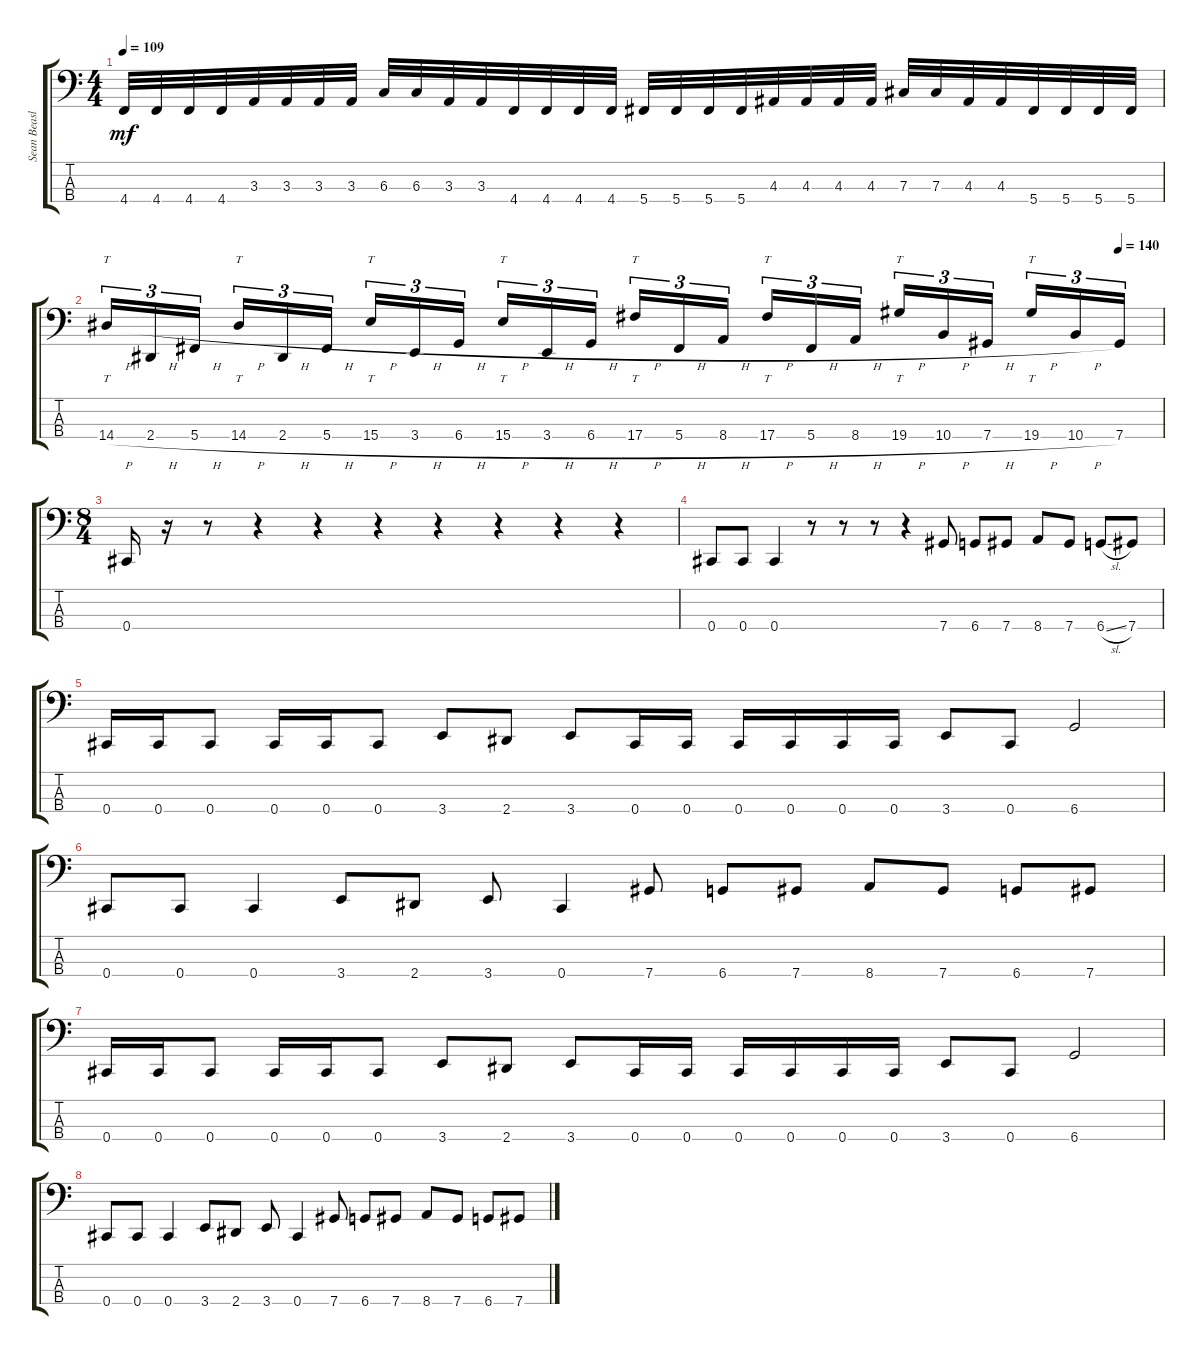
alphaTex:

\track ("Sean Beasley" "Sean Beasl") {instrument electricbassfinger}
\staff {score tabs}
\tuning (E2 B1 Gb1 Db1) {hide}
\ts (4 4)
\tempo 109
\clef f4
\ks c
4.4.32{dy mf} 4.4.32 4.4.32 4.4.32 3.3.32 3.3.32 3.3.32 3.3.32 6.3.32 6.3.32 3.3.32 3.3.32 4.4.32 4.4.32 4.4.32 4.4.32 5.4.32 5.4.32 5.4.32 5.4.32 4.3.32 4.3.32 4.3.32 4.3.32 7.3.32 7.3.32 4.3.32 4.3.32 5.4.32 5.4.32 5.4.32 5.4.32 |
\tempo (140 0.9583333333333334)
14.4{h}.16{tt tu (3 2)} 2.4{h}.16{tu (3 2)} 5.4{h}.16{tu (3 2)} 14.4{h}.16{tt tu (3 2)} 2.4{h}.16{tu (3 2)} 5.4{h}.16{tu (3 2)} 15.4{h}.16{tt tu (3 2)} 3.4{h}.16{tu (3 2)} 6.4{h}.16{tu (3 2)} 15.4{h}.16{tt tu (3 2)} 3.4{h}.16{tu (3 2)} 6.4{h}.16{tu (3 2)} 17.4{h}.16{tt tu (3 2)} 5.4{h}.16{tu (3 2)} 8.4{h}.16{tu (3 2)} 17.4{h}.16{tt tu (3 2)} 5.4{h}.16{tu (3 2)} 8.4{h}.16{tu (3 2)} 19.4{h}.16{tt tu (3 2)} 10.4{h}.16{tu (3 2)} 7.4{h}.16{tu (3 2)} 19.4{h}.16{tt tu (3 2)} 10.4{h}.16{tu (3 2)} 7.4.16{tu (3 2)} |
\ts (8 4)
\section ("" "")
0.4.16 r.16 r.8 r.4 r.4 r.4 r.4 r.4 r.4 r.4 |
0.4.8 0.4.8 0.4.4 r.8 r.8 r.8 r.4 7.4.8 6.4.8 7.4.8 8.4.8 7.4.8 6.4{sl}.8 7.4.8 |
0.4.16 0.4.16 0.4.8 0.4.16 0.4.16 0.4.8 3.4.8 2.4.8 3.4.8 0.4.16 0.4.16 0.4.16 0.4.16 0.4.16 0.4.16 3.4.8 0.4.8 6.4.2 |
0.4.8 0.4.8 0.4.4 3.4.8 2.4.8 3.4.8 0.4.4 7.4.8 6.4.8 7.4.8 8.4.8 7.4.8 6.4.8 7.4.8 |
0.4.16 0.4.16 0.4.8 0.4.16 0.4.16 0.4.8 3.4.8 2.4.8 3.4.8 0.4.16 0.4.16 0.4.16 0.4.16 0.4.16 0.4.16 3.4.8 0.4.8 6.4.2 |
0.4.8 0.4.8 0.4.4 3.4.8 2.4.8 3.4.8 0.4.4 7.4.8 6.4.8 7.4.8 8.4.8 7.4.8 6.4.8 7.4.8
